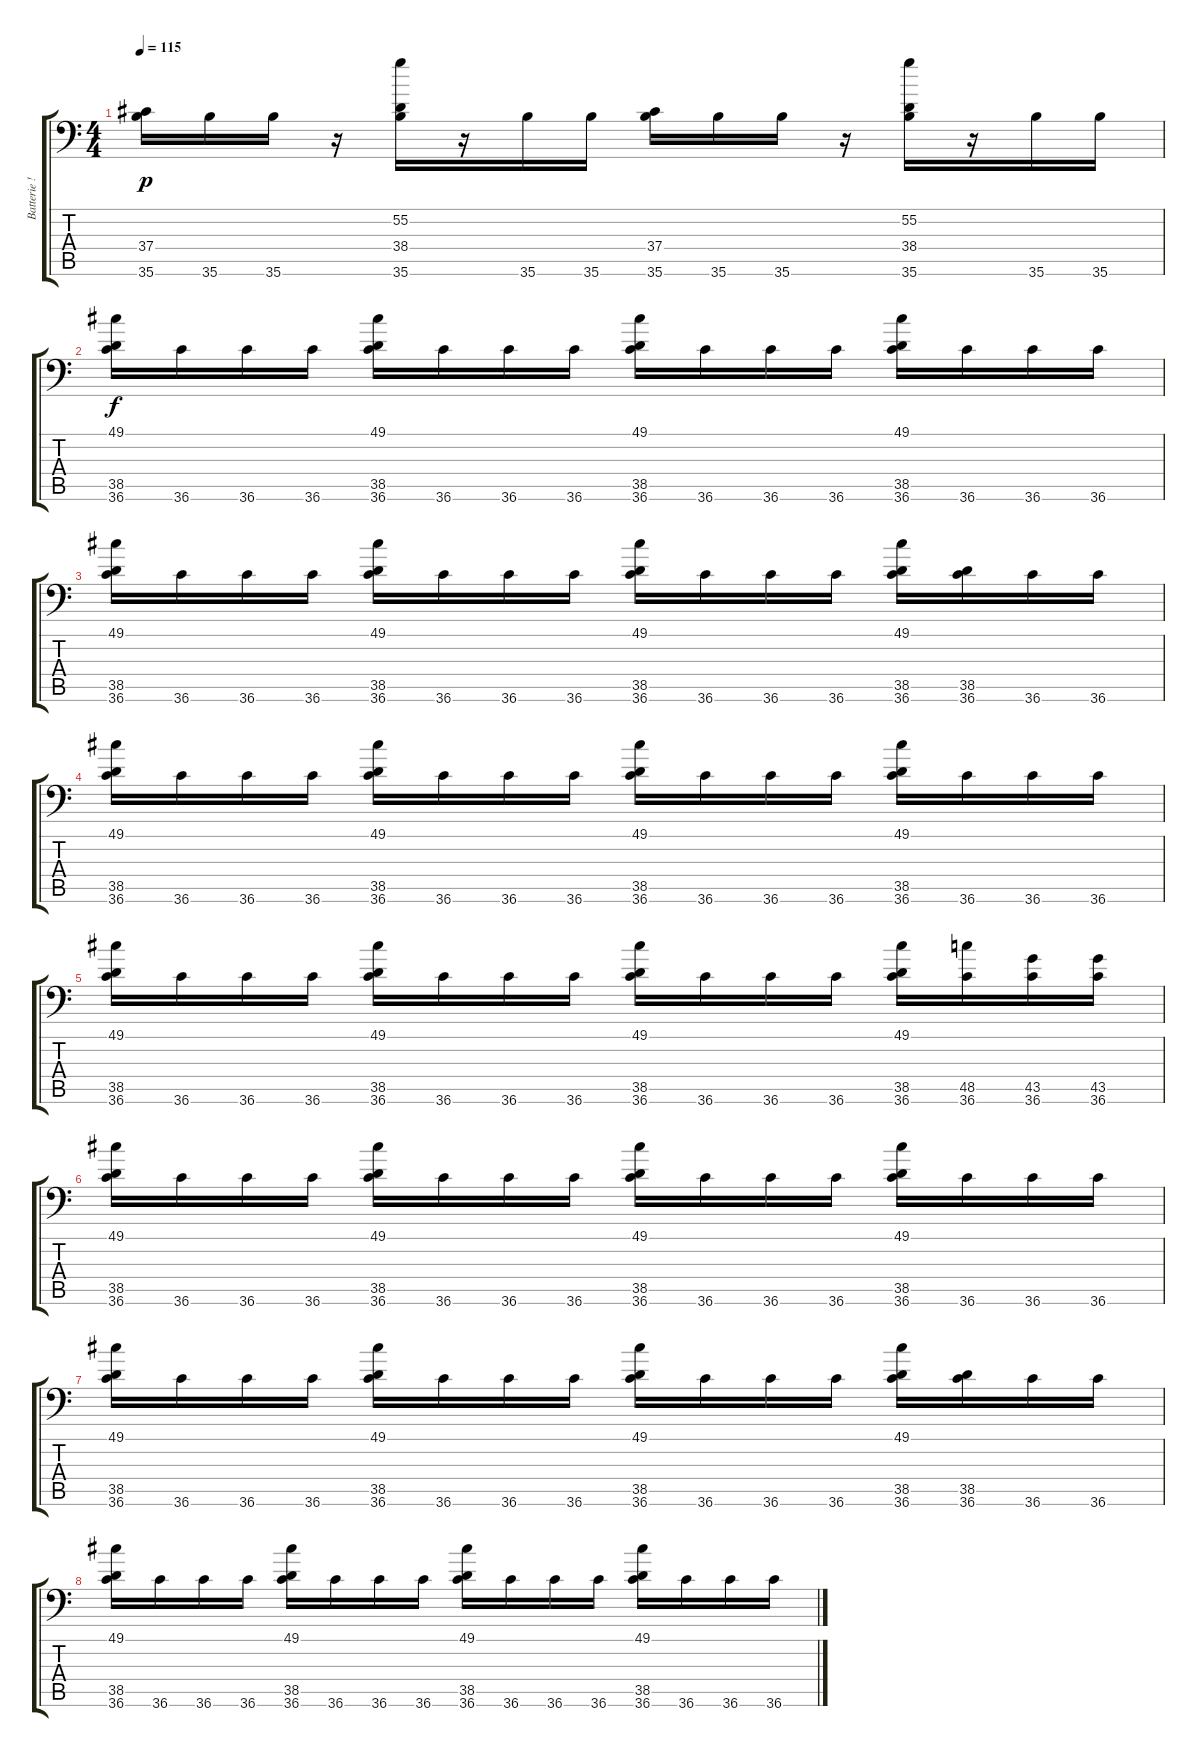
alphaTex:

\track ("Batterie !!" "Batterie !") {instrument acousticgrandpiano}
\staff {score tabs}
\tuning (C-1 C-1 C-1 C-1 C-1 C-1) {hide}
\ts (4 4)
\tempo 115
\clef f4
\ks c
(37.4 35.6).16{dy p} 35.6.16 35.6.16 r.16 (55.2 38.4 35.6).16 r.16 35.6.16 35.6.16 (37.4 35.6).16 35.6.16 35.6.16 r.16 (55.2 38.4 35.6).16 r.16 35.6.16 35.6.16 |
(49.1 38.5 36.6).16{dy f} 36.6.16 36.6.16 36.6.16 (49.1 38.5 36.6).16 36.6.16 36.6.16 36.6.16 (49.1 38.5 36.6).16 36.6.16 36.6.16 36.6.16 (49.1 38.5 36.6).16 36.6.16 36.6.16 36.6.16 |
(49.1 38.5 36.6).16 36.6.16 36.6.16 36.6.16 (49.1 38.5 36.6).16 36.6.16 36.6.16 36.6.16 (49.1 38.5 36.6).16 36.6.16 36.6.16 36.6.16 (49.1 38.5 36.6).16 (38.5 36.6).16 36.6.16 36.6.16 |
(49.1 38.5 36.6).16 36.6.16 36.6.16 36.6.16 (49.1 38.5 36.6).16 36.6.16 36.6.16 36.6.16 (49.1 38.5 36.6).16 36.6.16 36.6.16 36.6.16 (49.1 38.5 36.6).16 36.6.16 36.6.16 36.6.16 |
(49.1 38.5 36.6).16 36.6.16 36.6.16 36.6.16 (49.1 38.5 36.6).16 36.6.16 36.6.16 36.6.16 (49.1 38.5 36.6).16 36.6.16 36.6.16 36.6.16 (49.1 38.5 36.6).16 (48.5 36.6).16 (43.5 36.6).16 (43.5 36.6).16 |
(49.1 38.5 36.6).16 36.6.16 36.6.16 36.6.16 (49.1 38.5 36.6).16 36.6.16 36.6.16 36.6.16 (49.1 38.5 36.6).16 36.6.16 36.6.16 36.6.16 (49.1 38.5 36.6).16 36.6.16 36.6.16 36.6.16 |
(49.1 38.5 36.6).16 36.6.16 36.6.16 36.6.16 (49.1 38.5 36.6).16 36.6.16 36.6.16 36.6.16 (49.1 38.5 36.6).16 36.6.16 36.6.16 36.6.16 (49.1 38.5 36.6).16 (38.5 36.6).16 36.6.16 36.6.16 |
(49.1 38.5 36.6).16 36.6.16 36.6.16 36.6.16 (49.1 38.5 36.6).16 36.6.16 36.6.16 36.6.16 (49.1 38.5 36.6).16 36.6.16 36.6.16 36.6.16 (49.1 38.5 36.6).16 36.6.16 36.6.16 36.6.16
